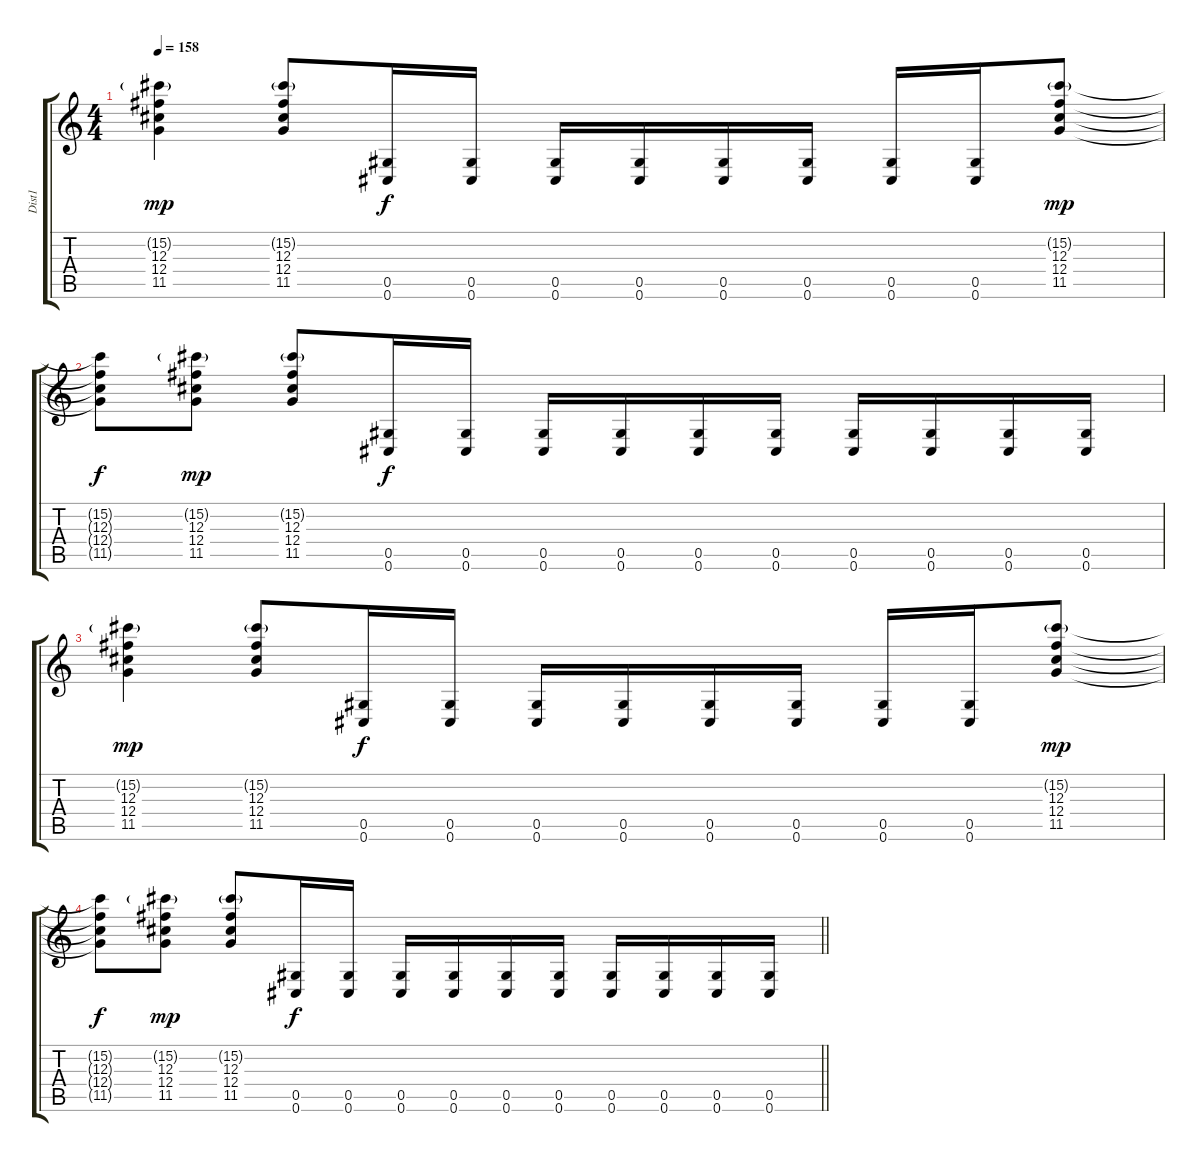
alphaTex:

\track ("Dist1" "Dist1") {instrument distortionguitar}
\staff {score tabs}
\tuning (Eb4 Bb3 Gb3 Db3 Ab2 Db2) {hide}
\ts (4 4)
\tempo 158
\clef g2
\ks c
(15.2{g} 12.3 12.4 11.5).4{dy mp} (15.2{g} 12.3 12.4 11.5).8 (0.5 0.6).16{dy f} (0.5 0.6).16 (0.5 0.6).16 (0.5 0.6).16 (0.5 0.6).16 (0.5 0.6).16 (0.5 0.6).16 (0.5 0.6).16 (15.2{g} 12.3 12.4 11.5).8{dy mp} |
(15.2{t} 12.3{t} 12.4{t} 11.5{t}).8{dy f} (15.2{g} 12.3 12.4 11.5).8{dy mp} (15.2{g} 12.3 12.4 11.5).8 (0.5 0.6).16{dy f} (0.5 0.6).16 (0.5 0.6).16 (0.5 0.6).16 (0.5 0.6).16 (0.5 0.6).16 (0.5 0.6).16 (0.5 0.6).16 (0.5 0.6).16 (0.5 0.6).16 |
(15.2{g} 12.3 12.4 11.5).4{dy mp} (15.2{g} 12.3 12.4 11.5).8 (0.5 0.6).16{dy f} (0.5 0.6).16 (0.5 0.6).16 (0.5 0.6).16 (0.5 0.6).16 (0.5 0.6).16 (0.5 0.6).16 (0.5 0.6).16 (15.2{g} 12.3 12.4 11.5).8{dy mp} |
\barLineRight lightlight
(15.2{t} 12.3{t} 12.4{t} 11.5{t}).8{dy f} (15.2{g} 12.3 12.4 11.5).8{dy mp} (15.2{g} 12.3 12.4 11.5).8 (0.5 0.6).16{dy f} (0.5 0.6).16 (0.5 0.6).16 (0.5 0.6).16 (0.5 0.6).16 (0.5 0.6).16 (0.5 0.6).16 (0.5 0.6).16 (0.5 0.6).16 (0.5 0.6).16
